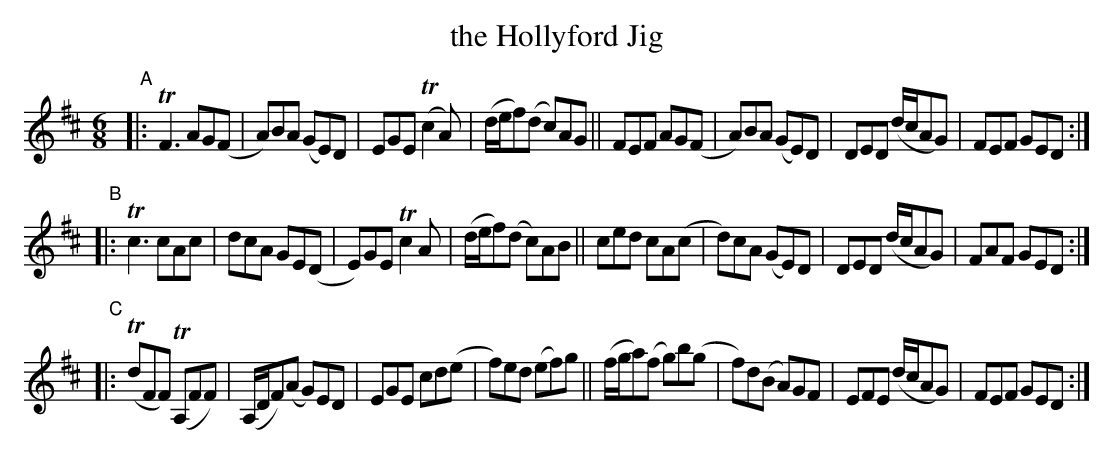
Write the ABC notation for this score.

X:1
T: the Hollyford Jig
M: 6/8
L: 1/8
K: D
"^A"\
|: TF3 AG(F | A)BA (GE)D | EGE (Tc2A) | (d/e/f)(d c)AG \
|| FEF AG(F | A)BA (GE)D | DED (d/c/AG) | FEF GED :|
"^B"\
|: Tc3 cAc | dcA GE(D | E)GE Tc2A | (d/e/f)(d c)AB \
|| ced cA(c | d)cA (GE)D | DED (d/c/AG) | FAF GED :|
"^C"\
|: (TdFF) (TA,FF) | (A,/D/F)(A G)ED | EGE cd(e | f)ed (ef)g \
|| (f/g/a)(f g)b(g | f)d(B A)GF | EFE (d/c/AG) | FEF GED :|
